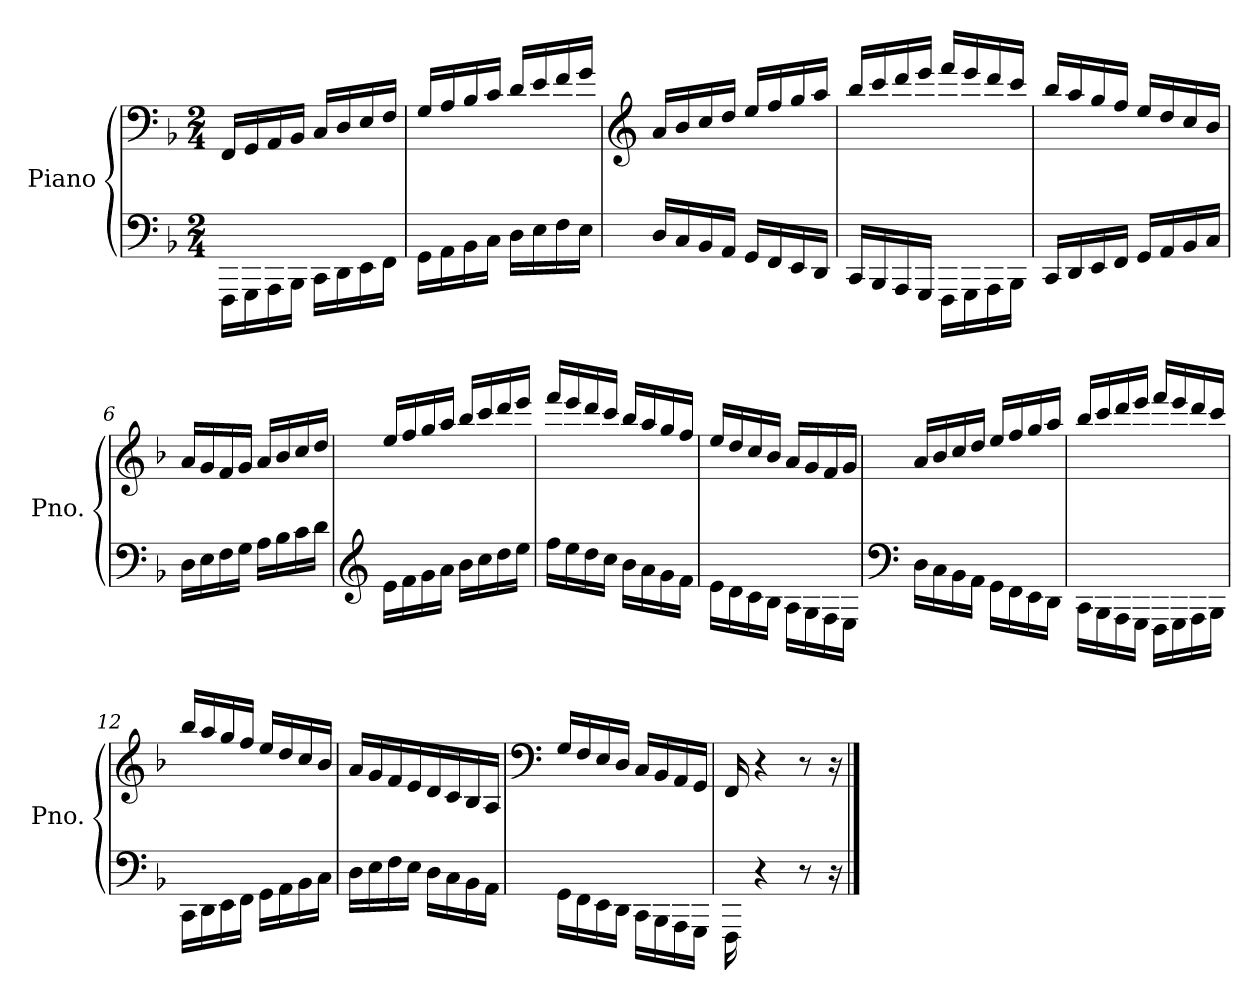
**kern	**kern
*part1	*part1
*staff2	*staff1
*I"Piano	*
*I'Pno.	*
*clefF4	*clefF4
*k[b-]	*k[b-]
*M2/4	*M2/4
=1	=1
16FFF\LL	16FF/LL
16GGG\	16GG/
16AAA\	16AA/
16BBB-\JJ	16BB-/JJ
16CC\LL	16C/LL
16DD\	16D/
16EE\	16E/
16FF\JJ	16F/JJ
=2	=2
16GG\LL	16G/LL
16AA\	16A/
16BB-\	16B-/
16C\JJ	16c/JJ
16D\LL	16d/LL
16E\	16e/
16F\	16f/
16E\JJ	16g/JJ
=3	=3
*	*clefG2
16D/LL	16a/LL
16C/	16b-/
16BB-/	16cc/
16AA/JJ	16dd/JJ
16GG/LL	16ee/LL
16FF/	16ff/
16EE/	16gg/
16DD/JJ	16aa/JJ
=4	=4
16CC/LL	16bb-/LL
16BBB-/	16ccc/
16AAA/	16ddd/
16GGG/JJ	16eee/JJ
16FFF\LL	16fff/LL
16GGG\	16eee/
16AAA\	16ddd/
16BBB-\JJ	16ccc/JJ
!!LO:LB:g=z
=5	=5
16CC/LL	16bb-/LL
16DD/	16aa/
16EE/	16gg/
16FF/JJ	16ff/JJ
16GG/LL	16ee/LL
16AA/	16dd/
16BB-/	16cc/
16C/JJ	16b-/JJ
=6	=6
16D\LL	16a/LL
16E\	16g/
16F\	16f/
16G\JJ	16g/JJ
16A\LL	16a/LL
16B-\	16b-/
16c\	16cc/
16d\JJ	16dd/JJ
=7	=7
*clefG2	*
16e\LL	16ee/LL
16f\	16ff/
16g\	16gg/
16a\JJ	16aa/JJ
16b-\LL	16bb-/LL
16cc\	16ccc/
16dd\	16ddd/
16ee\JJ	16eee/JJ
=8	=8
16ff\LL	16fff/LL
16ee\	16eee/
16dd\	16ddd/
16cc\JJ	16ccc/JJ
16b-\LL	16bb-/LL
16a\	16aa/
16g\	16gg/
16f\JJ	16ff/JJ
!!LO:LB:g=z
=9	=9
16e\LL	16ee/LL
16d\	16dd/
16c\	16cc/
16B-\JJ	16b-/JJ
16A\LL	16a/LL
16G\	16g/
16F\	16f/
16E\JJ	16g/JJ
=10	=10
*clefF4	*
16D\LL	16a/LL
16C\	16b-/
16BB-\	16cc/
16AA\JJ	16dd/JJ
16GG\LL	16ee/LL
16FF\	16ff/
16EE\	16gg/
16DD\JJ	16aa/JJ
=11	=11
16CC\LL	16bb-/LL
16BBB-\	16ccc/
16AAA\	16ddd/
16GGG\JJ	16eee/JJ
16FFF\LL	16fff/LL
16GGG\	16eee/
16AAA\	16ddd/
16BBB-\JJ	16ccc/JJ
=12	=12
16CC\LL	16bb-/LL
16DD\	16aa/
16EE\	16gg/
16FF\JJ	16ff/JJ
16GG\LL	16ee/LL
16AA\	16dd/
16BB-\	16cc/
16C\JJ	16b-/JJ
=13	=13
16D\LL	16a/LL
16E\	16g/
16F\	16f/
16E\JJ	16e/
16D\LL	16d/
16C\	16c/
16BB-\	16B-/
16AA\JJ	16A/JJ
!!LO:LB:g=z
=14	=14
*	*clefF4
16GG\LL	16G/LL
16FF\	16F/
16EE\	16E/
16DD\JJ	16D/JJ
16CC\LL	16C/LL
16BBB-\	16BB-/
16AAA\	16AA/
16GGG\JJ	16GG/JJ
=15	=15
16FFF\	16FF/
4r	4r
8r	8r
16r	16r
==	==
*-	*-
